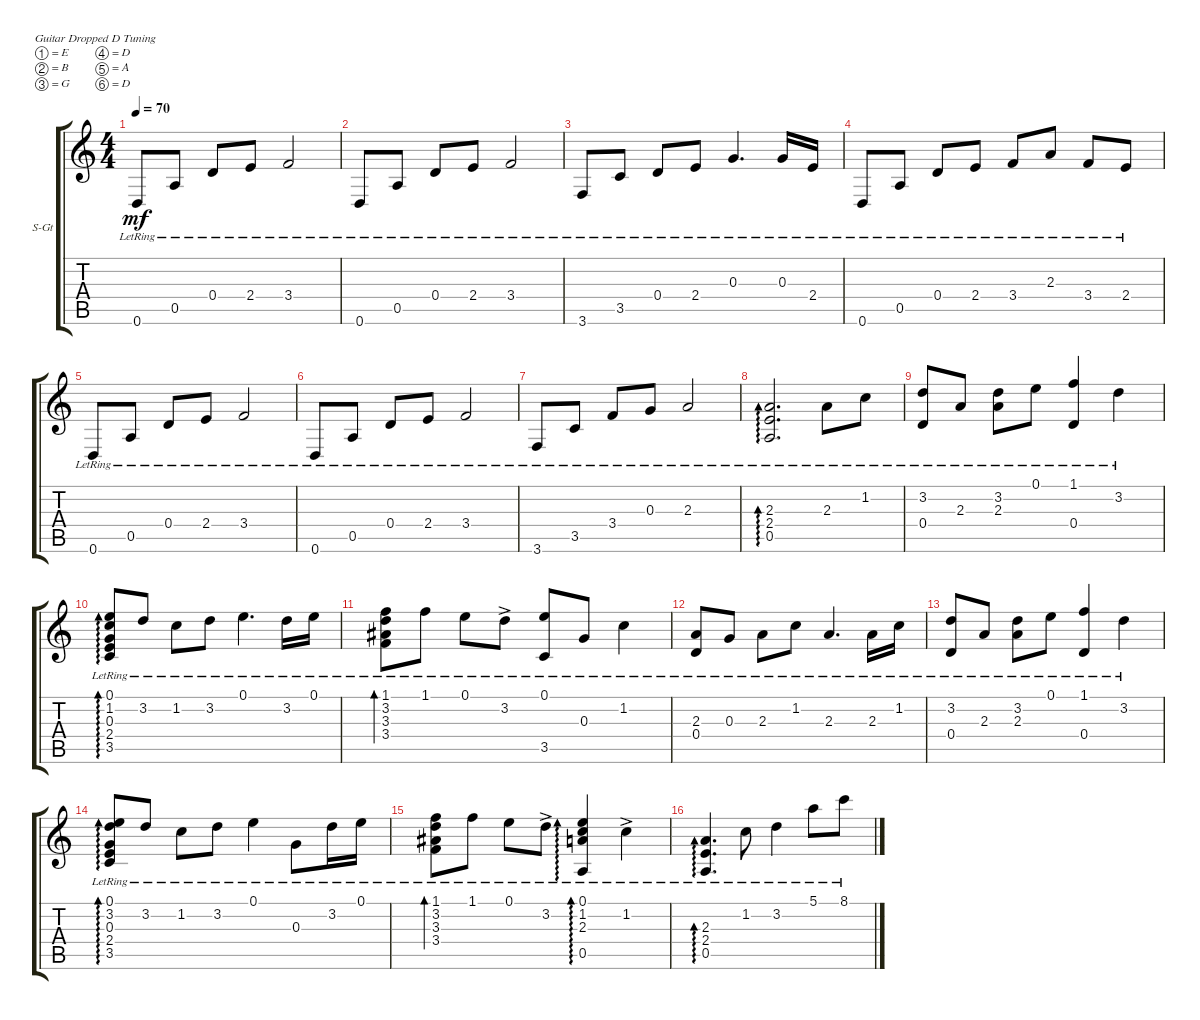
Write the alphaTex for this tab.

\defaultSystemsLayout 4
\bracketExtendMode groupsimilarinstruments
\firstSystemTrackNameOrientation horizontal
\otherSystemsTrackNameOrientation horizontal
\track ("Steel Guitar" "S-Gt") {instrument acousticguitarsteel}
\staff {score tabs}
\tuning (E4 B3 G3 D3 A2 D2)
\ts (4 4)
\tempo 70
\clef g2
\scale
0.287758
\ks c
0.6{lr}.8{dy mf instrument acousticguitarsteel} 0.5{lr}.8 0.4{lr}.8 2.4{lr}.8 3.4{lr}.2 |
\scale
0.200318 0.6{lr}.8 0.5{lr}.8 0.4{lr}.8 2.4{lr}.8 3.4{lr}.2 |
\scale
0.257552 3.6{lr}.8 3.5{lr}.8 0.4{lr}.8 2.4{lr}.8 0.3{lr}.4{d} 0.3{lr}.16 2.4{lr}.16 |
\scale
0.254372 0.6{lr}.8 0.5{lr}.8 0.4{lr}.8 2.4{lr}.8 3.4{lr}.8 2.3{lr}.8 3.4{lr}.8 2.4{lr}.8 |
\scale
0.263048 0.6{lr}.8 0.5{lr}.8 0.4{lr}.8 2.4{lr}.8 3.4{lr}.2 |
\scale
0.263048 0.6{lr}.8 0.5{lr}.8 0.4{lr}.8 2.4{lr}.8 3.4{lr}.2 |
\scale
0.263048 3.6{lr}.8 3.5{lr}.8 3.4{lr}.8 0.3{lr}.8 2.3{lr}.2 |
\scale
0.210856 (2.3{lr} 2.4{lr} 0.5{lr}).2{d ad 0} 2.3{lr}.8 1.2{lr}.8 |
\scale
0.225806 (3.2{lr} 0.4{lr}).8 2.3{lr}.8 (2.3{lr} 3.2{lr}).8 0.1{lr}.8 (1.1{lr} 0.4{lr}).4 3.2{lr}.4 |
\scale
0.262903 (2.4{lr} 3.5{lr} 0.1{lr} 0.3{lr} 1.2{lr}).8{ad 0} 3.2{lr}.8 1.2{lr}.8 3.2{lr}.8 0.1{lr}.4{d} 3.2{lr}.16 0.1{lr}.16 |
\scale
0.25 (1.1{lr} 3.2{lr} 3.3{lr} 3.4{lr}).8{bd 119} 1.1{lr}.8 0.1{lr}.8 3.2{ac lr}.8 (3.5{lr} 0.1{lr}).8 0.3{lr}.8 1.2{lr}.4 |
\scale
0.184211 (0.4{lr} 2.3{lr}).8 0.3{lr}.8 2.3{lr}.8 1.2{lr}.8 2.3{lr}.4{d} 2.3{lr}.16 1.2{lr}.16 |
\scale
0.214474 (3.2{lr} 0.4{lr}).8 2.3{lr}.8 (2.3{lr} 3.2{lr}).8 0.1{lr}.8 (1.1{lr} 0.4{lr}).4 3.2{lr}.4 |
\scale
0.203947 (3.5{lr} 0.1{lr} 2.4{lr} 3.2{lr} 0.3{lr}).8{ad 0} 3.2{lr}.8 1.2{lr}.8 3.2{lr}.8 0.1{lr}.4 0.3{lr}.8 3.2{lr}.16 0.1{lr}.16 |
\scale
0.213158 (1.1{lr} 3.2{lr} 3.3{lr} 3.4{lr}).8{bd 119} 1.1{lr}.8 0.1{lr}.8 3.2{ac lr}.8 (2.3{lr} 1.2{lr} 0.5{lr} 0.1{lr}).4{ad 0} 1.2{ac lr}.4 |
\scale
0.184211 (0.5{lr} 2.4{lr} 2.3{lr}).4{d ad 0} 1.2{lr}.8 3.2{lr}.4 5.1{lr}.8 8.1{lr}.8
